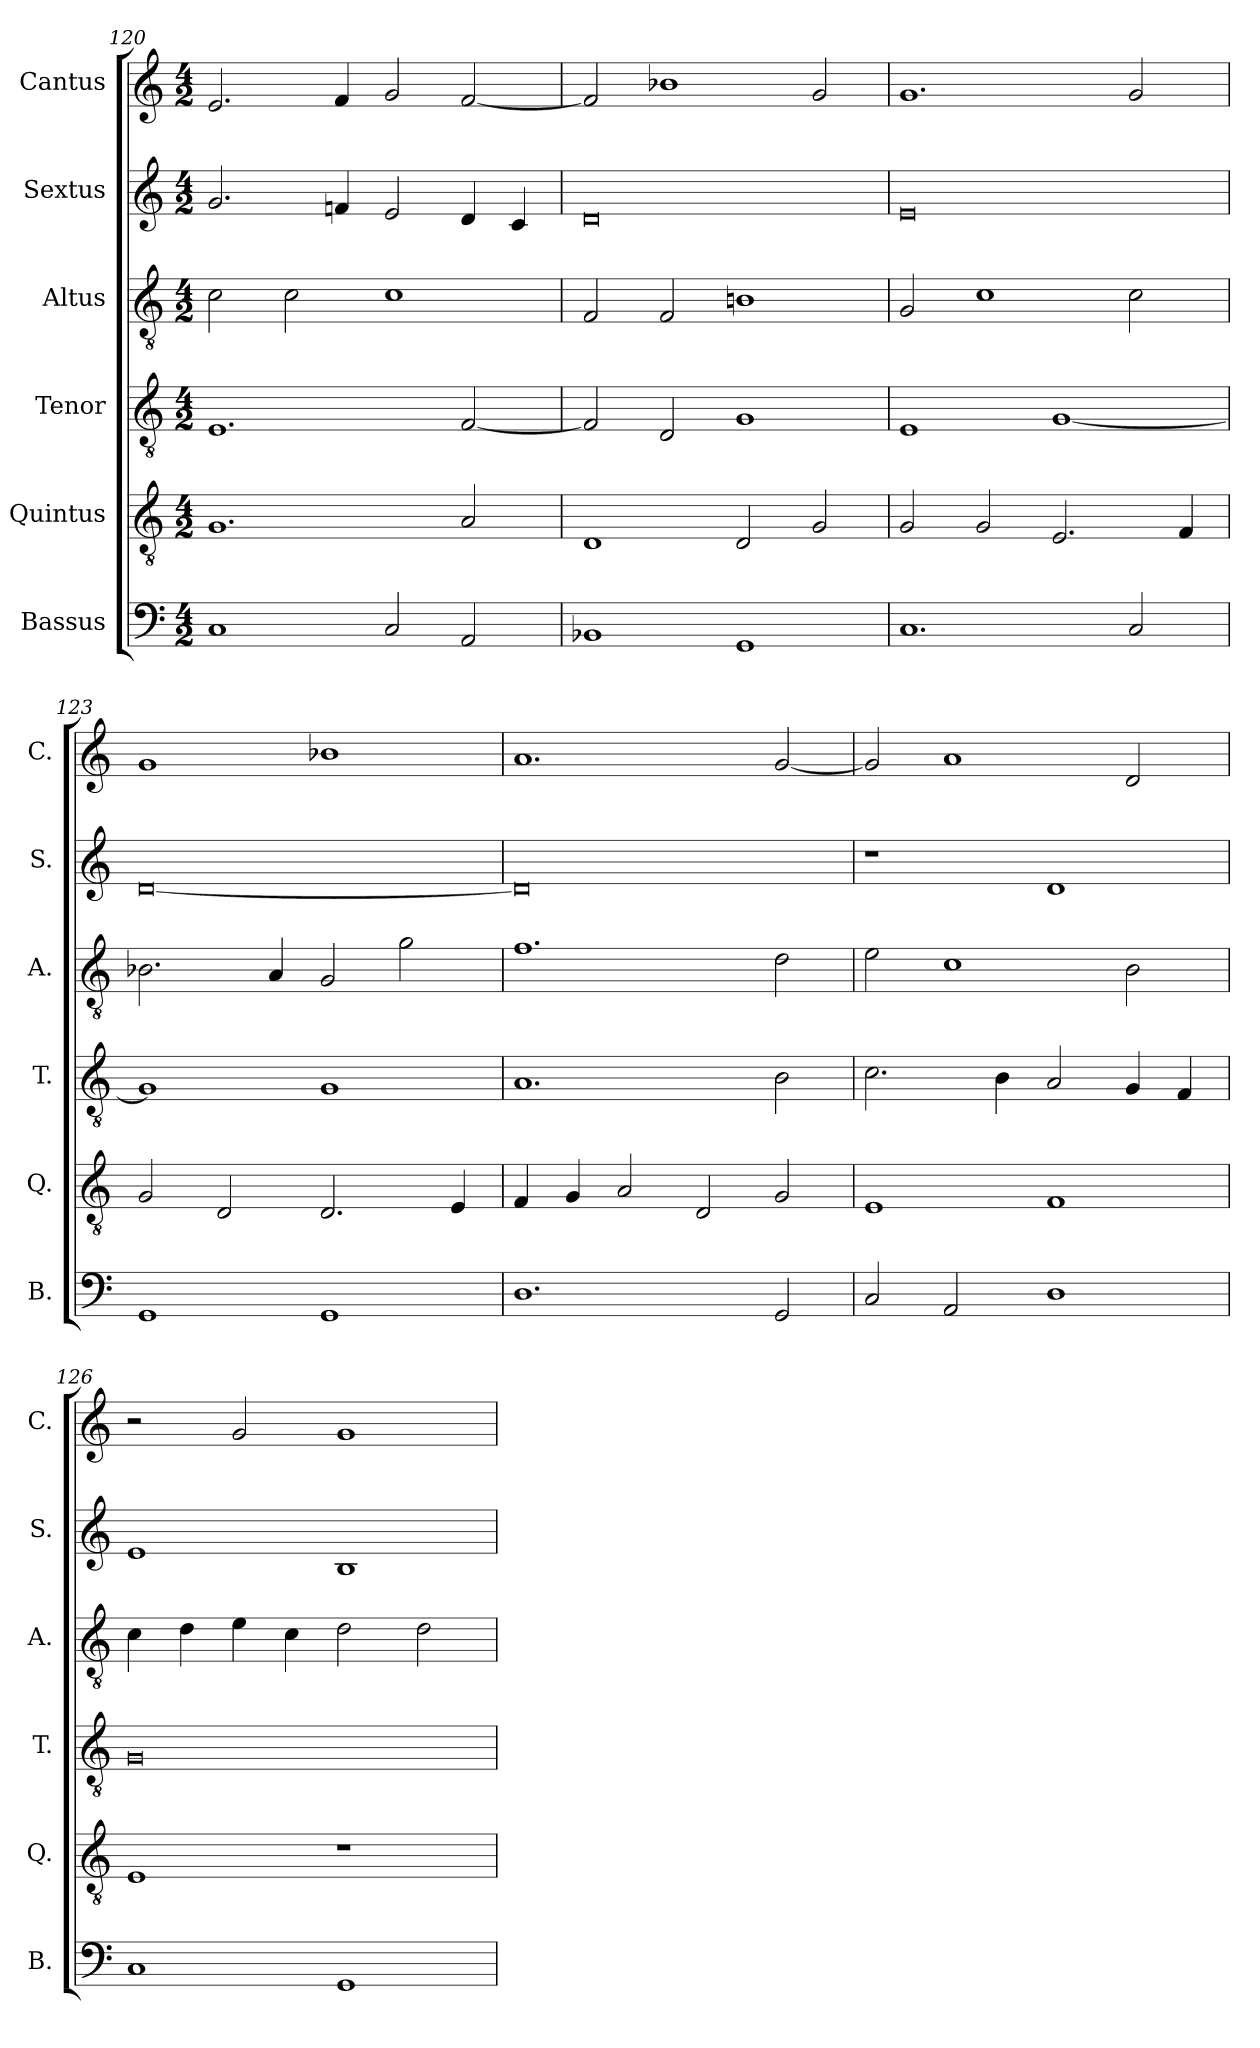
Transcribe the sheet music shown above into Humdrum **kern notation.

**kern	**kern	**kern	**kern	**kern	**kern
*part6	*part5	*part4	*part3	*part2	*part1
*staff6	*staff5	*staff4	*staff3	*staff2	*staff1
*I"Bassus	*I"Quintus	*I"Tenor	*I"Altus	*I"Sextus	*I"Cantus
*I'B.	*I'Q.	*I'T.	*I'A.	*I'S.	*I'C.
*clefF4	*clefGv2	*clefGv2	*clefGv2	*clefG2	*clefG2
*k[]	*k[]	*k[]	*k[]	*k[]	*k[]
*M4/2	*M4/2	*M4/2	*M4/2	*M4/2	*M4/2
=120	=120	=120	=120	=120	=120
1C	1.G	1.E	2c\	2.g/	2.e/
.	.	.	2c\	.	.
.	.	.	.	4fn/	4f/
2C/	.	.	1c	2e/	2g/
2AA/	2A/	[2F/	.	4d/	[2f/
.	.	.	.	4c/	.
=121	=121	=121	=121	=121	=121
1BB-X	1D	2F/]	2F/	0d	2f/]
.	.	2D/	2F/	.	1b-X
1GG	2D/	1G	1Bn	.	.
.	2G/	.	.	.	2g/
!!LO:PB:g=z
=122	=122	=122	=122	=122	=122
1.C	2G/	1E	2G/	0e	1.g
.	2G/	.	1c	.	.
.	2.E/	[1G	.	.	.
2C/	.	.	2c\	.	2g/
.	4F/	.	.	.	.
=123	=123	=123	=123	=123	=123
*k[]	*k[]	*k[]	*k[]	*k[]	*k[]
1GG	2G/	1G]	2.B-X\	[0d	1g
.	2D/	.	.	.	.
.	.	.	4A/	.	.
1GG	2.D/	1G	2G/	.	1b-X
.	.	.	2g\	.	.
.	4E/	.	.	.	.
=124	=124	=124	=124	=124	=124
1.D	4F/	1.A	1.f	0d]	1.a
.	4G/	.	.	.	.
.	2A/	.	.	.	.
.	2D/	.	.	.	.
2GG/	2G/	2B\	2d\	.	[2g/
=125	=125	=125	=125	=125	=125
2C/	1E	2.c\	2e\	1r	2g/]
2AA/	.	.	1c	.	1a
.	.	4B\	.	.	.
1D	1F	2A/	.	1d	.
.	.	4G/	2B\	.	2d/
.	.	4F/	.	.	.
=126	=126	=126	=126	=126	=126
1C	1E	0G	4c\	1e	2r
.	.	.	4d\	.	.
.	.	.	4e\	.	2g/
.	.	.	4c\	.	.
1GG	1r	.	2d\	1B	1g
.	.	.	2d\	.	.
=	=	=	=	=	=
*-	*-	*-	*-	*-	*-
